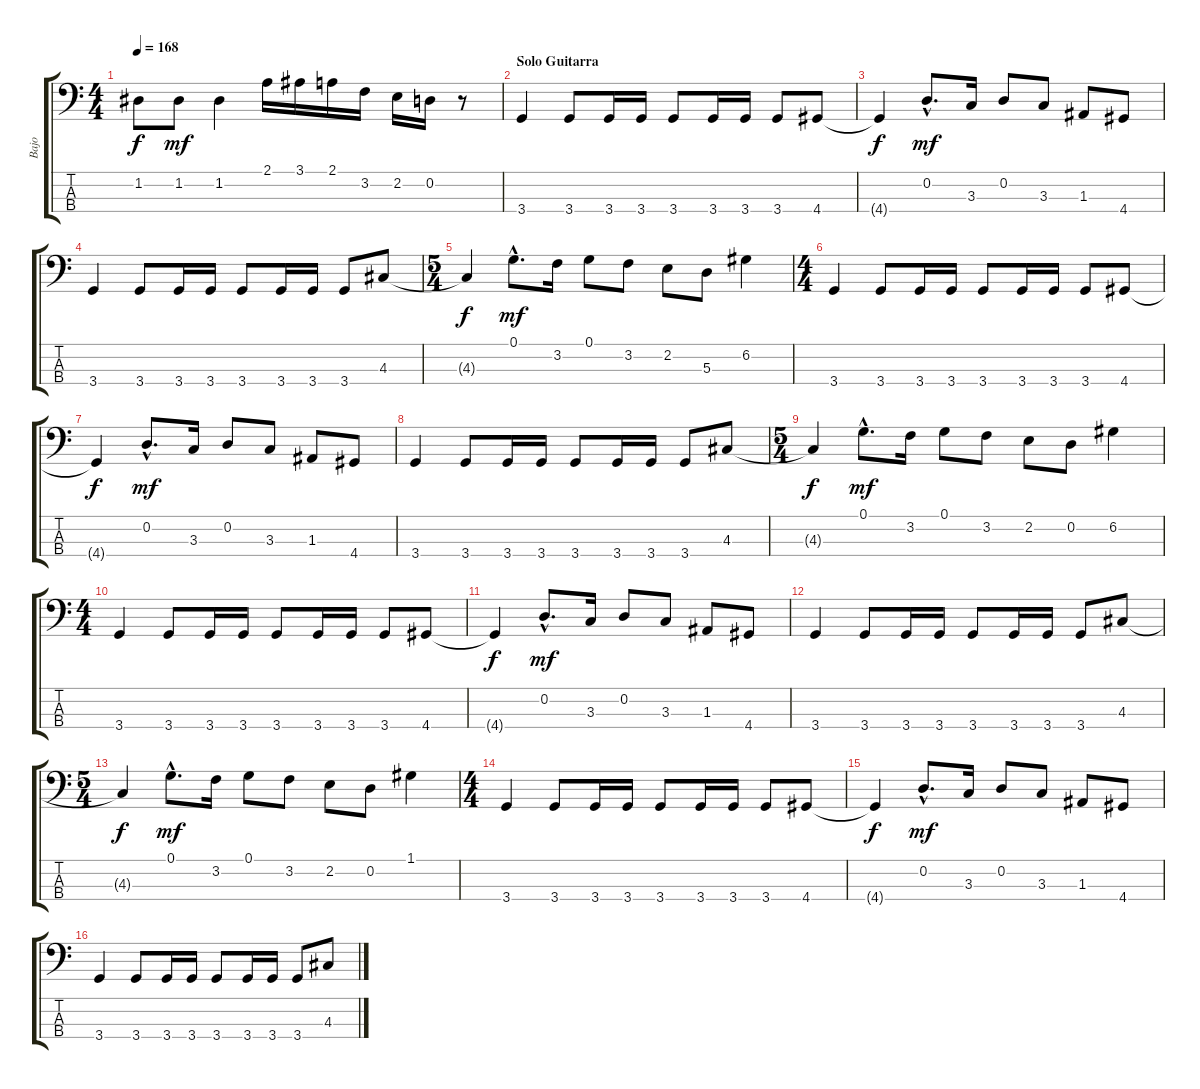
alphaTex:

\track ("Bajo" "Bajo") {instrument electricbassfinger}
\staff {score tabs}
\tuning (G2 D2 A1 E1) {hide}
\ts (4 4)
\tempo 168
\clef f4
\ks c
1.2{t}.8{dy f} 1.2.8{dy mf} 1.2.4 2.1.16 3.1.16 2.1.16 3.2.16 2.2.16 0.2.16 r.8 |
\section ("" "Solo Guitarra")
3.4.4 3.4.8 3.4.16 3.4.16 3.4.8 3.4.16 3.4.16 3.4.8 4.4.8 |
4.4{t}.4{dy f} 0.2{hac}.8{d dy mf} 3.3.16 0.2.8 3.3.8 1.3.8 4.4.8 |
3.4.4 3.4.8 3.4.16 3.4.16 3.4.8 3.4.16 3.4.16 3.4.8 4.3.8 |
\ts (5 4)
4.3{t}.4{dy f} 0.1{hac}.8{d dy mf} 3.2.16 0.1.8 3.2.8 2.2.8 5.3.8 6.2.4 |
\ts (4 4)
3.4.4 3.4.8 3.4.16 3.4.16 3.4.8 3.4.16 3.4.16 3.4.8 4.4.8 |
4.4{t}.4{dy f} 0.2{hac}.8{d dy mf} 3.3.16 0.2.8 3.3.8 1.3.8 4.4.8 |
3.4.4 3.4.8 3.4.16 3.4.16 3.4.8 3.4.16 3.4.16 3.4.8 4.3.8 |
\ts (5 4)
4.3{t}.4{dy f} 0.1{hac}.8{d dy mf} 3.2.16 0.1.8 3.2.8 2.2.8 0.2.8 6.2.4 |
\ts (4 4)
3.4.4 3.4.8 3.4.16 3.4.16 3.4.8 3.4.16 3.4.16 3.4.8 4.4.8 |
4.4{t}.4{dy f} 0.2{hac}.8{d dy mf} 3.3.16 0.2.8 3.3.8 1.3.8 4.4.8 |
3.4.4 3.4.8 3.4.16 3.4.16 3.4.8 3.4.16 3.4.16 3.4.8 4.3.8 |
\ts (5 4)
4.3{t}.4{dy f} 0.1{hac}.8{d dy mf} 3.2.16 0.1.8 3.2.8 2.2.8 0.2.8 1.1.4 |
\ts (4 4)
3.4.4 3.4.8 3.4.16 3.4.16 3.4.8 3.4.16 3.4.16 3.4.8 4.4.8 |
4.4{t}.4{dy f} 0.2{hac}.8{d dy mf} 3.3.16 0.2.8 3.3.8 1.3.8 4.4.8 |
3.4.4 3.4.8 3.4.16 3.4.16 3.4.8 3.4.16 3.4.16 3.4.8 4.3.8
